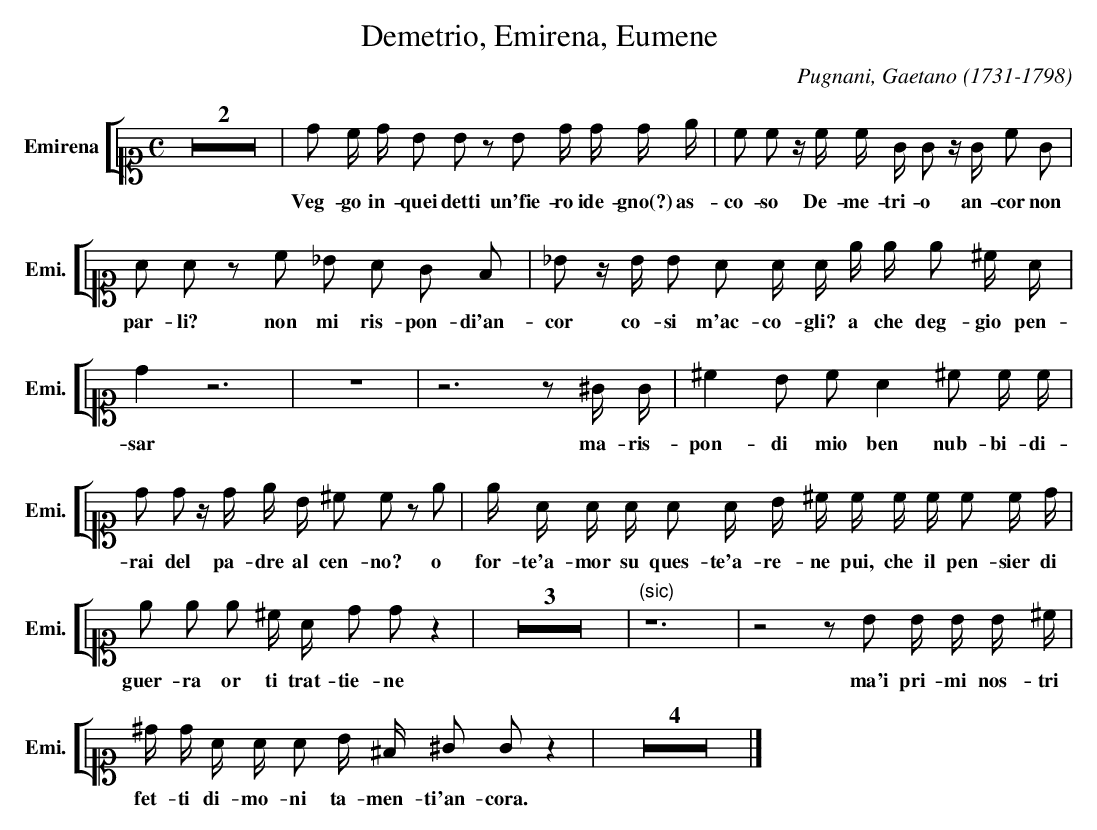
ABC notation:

X:1
T:Demetrio, Emirena, Eumene
C:Pugnani, Gaetano (1731-1798)
M:C
L:1/4
K:C
V: 22 clef=alto1 name="Emirena" sname="Emi."
%%staves [ 22 ]
[L:1/8] Z2 | d c/ d/ B B z B d/ d/ d/ e/ | c c z/ c/ c/ G/ G z/ G/ c G | A A z c _B A G F | _B \
w: Veg-go in-quei detti un'fie-ro ide-gno(?) as-co-so De-me-tri-o an-cor non par-li? non mi ris-pon-di'an-cor
   z/B/ B A A/ A/ e/ e/  e ^c/ A/ | d2 z6 | Z | \
w: co-si m'ac-co-gli? a che deg-gio pen-sar
   z6 z ^G/ G/ | ^c2 B c A2 ^c c/ c/ | d d z/d/ e/ B/ ^c c z e | e/ A/ A/ A/ A A/ B/ ^c/ c/ c/ c/ c c/ d/ | e e e  ^c/ A/ d d z2 | Z3 | "(sic)" z12 | \
w: ma-ris-pon-di mio ben nub-bi-di-rai del pa-dre al cen-no? o for-te'a-mor su ques-te'a-re-ne pui, che il pen-sier di guer-ra or ti trat-tie-ne
   z4 z B B/ B/ B/ ^c/ | ^d/ d/ A/ A/ A B/ ^F/ ^G G z2 | Z4 |] \
w: ma'i pri-mi nos-tri fet-ti di-mo-ni ta-men-ti'an-cora.
